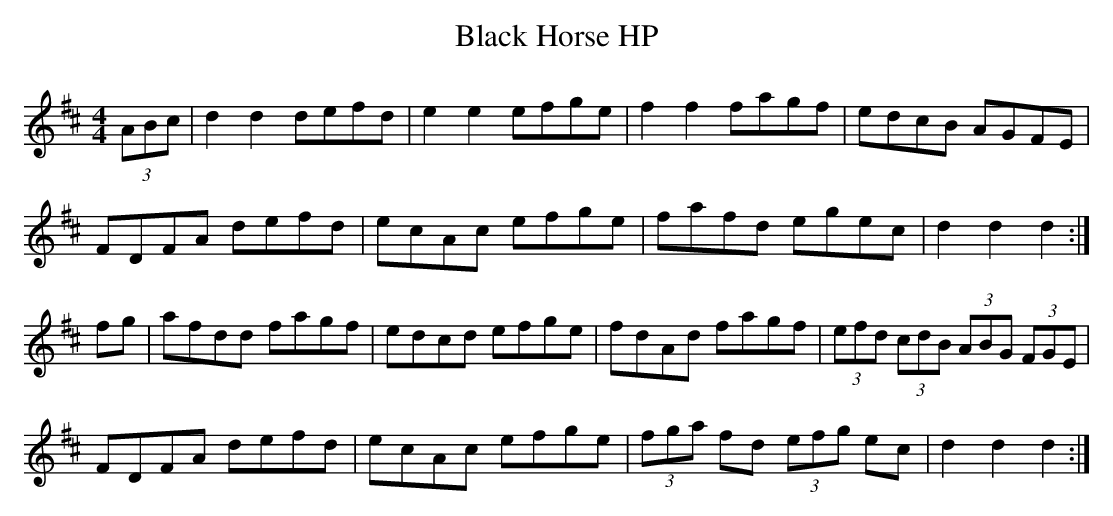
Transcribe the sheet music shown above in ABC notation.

X:1
T: Black Horse HP
L: 1/8
M: 4/4
K: D
(3ABc | d2 d2 defd | e2 e2 efge | f2 f2 fagf | edcB AGFE |
FDFA defd | ecAc efge | fafd egec | d2 d2 d2 :|
fg | afdd fagf | edcd efge | fdAd fagf | (3efd (3cdB (3ABG (3FGE |
FDFA defd | ecAc efge | (3fga fd (3efg ec | d2 d2 d2 :|
